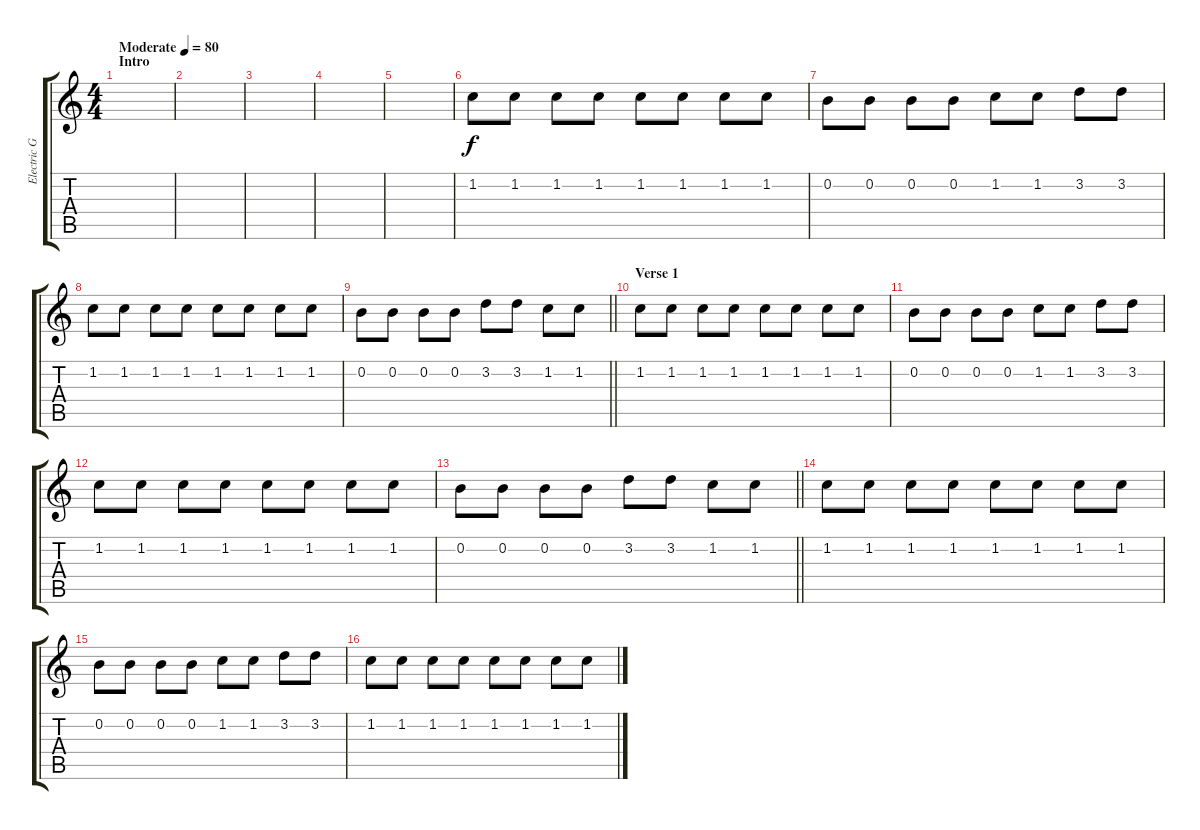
\track ("Electric Guitar" "Electric G") {instrument overdrivenguitar}
\staff {score tabs}
\tuning (E4 B3 G3 D3 A2 E2) {hide}
\ts (4 4)
\section ("" "Intro")
\tempo (80 "Moderate")
\clef g2
\ks c
|
|
|
|
|
1.2.8 1.2.8 1.2.8 1.2.8 1.2.8 1.2.8 1.2.8 1.2.8 |
0.2.8 0.2.8 0.2.8 0.2.8 1.2.8 1.2.8 3.2.8 3.2.8 |
1.2.8 1.2.8 1.2.8 1.2.8 1.2.8 1.2.8 1.2.8 1.2.8 |
\barLineRight lightlight
0.2.8 0.2.8 0.2.8 0.2.8 3.2.8 3.2.8 1.2.8 1.2.8 |
\section ("" "Verse 1")
1.2.8 1.2.8 1.2.8 1.2.8 1.2.8 1.2.8 1.2.8 1.2.8 |
0.2.8 0.2.8 0.2.8 0.2.8 1.2.8 1.2.8 3.2.8 3.2.8 |
1.2.8 1.2.8 1.2.8 1.2.8 1.2.8 1.2.8 1.2.8 1.2.8 |
\barLineRight lightlight
0.2.8 0.2.8 0.2.8 0.2.8 3.2.8 3.2.8 1.2.8 1.2.8 |
1.2.8 1.2.8 1.2.8 1.2.8 1.2.8 1.2.8 1.2.8 1.2.8 |
0.2.8 0.2.8 0.2.8 0.2.8 1.2.8 1.2.8 3.2.8 3.2.8 |
1.2.8 1.2.8 1.2.8 1.2.8 1.2.8 1.2.8 1.2.8 1.2.8
